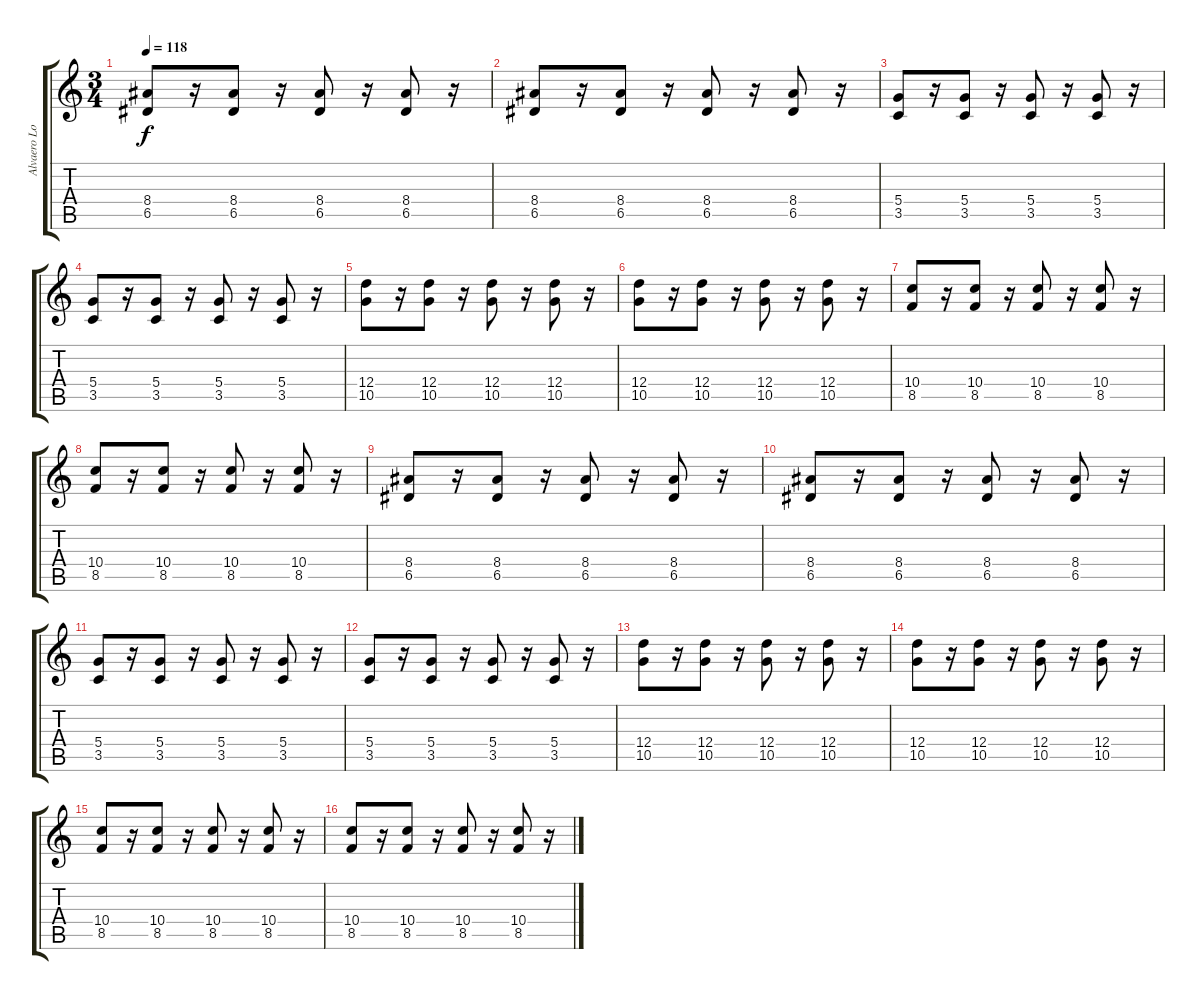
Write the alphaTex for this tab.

\track ("Alvaero Lopez" "Alvaero Lo") {instrument acousticguitarsteel}
\staff {score tabs}
\tuning (E4 B3 G3 D3 A2 E2) {hide}
\ts (3 4)
\tempo 118
\clef g2
\ks c
(8.4 6.5).8{dy f} r.16 (8.4 6.5).8 r.16 (8.4 6.5).8 r.16 (8.4 6.5).8 r.16 |
(8.4 6.5).8 r.16 (8.4 6.5).8 r.16 (8.4 6.5).8 r.16 (8.4 6.5).8 r.16 |
(5.4 3.5).8 r.16 (5.4 3.5).8 r.16 (5.4 3.5).8 r.16 (5.4 3.5).8 r.16 |
(5.4 3.5).8 r.16 (5.4 3.5).8 r.16 (5.4 3.5).8 r.16 (5.4 3.5).8 r.16 |
(12.4 10.5).8{instrument overdrivenguitar} r.16 (12.4 10.5).8 r.16 (12.4 10.5).8 r.16 (12.4 10.5).8 r.16 |
(12.4 10.5).8{instrument overdrivenguitar} r.16 (12.4 10.5).8 r.16 (12.4 10.5).8 r.16 (12.4 10.5).8 r.16 |
(10.4 8.5).8 r.16 (10.4 8.5).8 r.16 (10.4 8.5).8 r.16 (10.4 8.5).8 r.16 |
(10.4 8.5).8 r.16 (10.4 8.5).8 r.16 (10.4 8.5).8 r.16 (10.4 8.5).8 r.16 |
(8.4 6.5).8 r.16 (8.4 6.5).8 r.16 (8.4 6.5).8 r.16 (8.4 6.5).8 r.16 |
(8.4 6.5).8 r.16 (8.4 6.5).8 r.16 (8.4 6.5).8 r.16 (8.4 6.5).8 r.16 |
(5.4 3.5).8 r.16 (5.4 3.5).8 r.16 (5.4 3.5).8 r.16 (5.4 3.5).8 r.16 |
(5.4 3.5).8 r.16 (5.4 3.5).8 r.16 (5.4 3.5).8 r.16 (5.4 3.5).8 r.16 |
(12.4 10.5).8{instrument overdrivenguitar} r.16 (12.4 10.5).8 r.16 (12.4 10.5).8 r.16 (12.4 10.5).8 r.16 |
(12.4 10.5).8{instrument overdrivenguitar} r.16 (12.4 10.5).8 r.16 (12.4 10.5).8 r.16 (12.4 10.5).8 r.16 |
(10.4 8.5).8 r.16 (10.4 8.5).8 r.16 (10.4 8.5).8 r.16 (10.4 8.5).8 r.16 |
(10.4 8.5).8 r.16 (10.4 8.5).8 r.16 (10.4 8.5).8 r.16 (10.4 8.5).8 r.16
